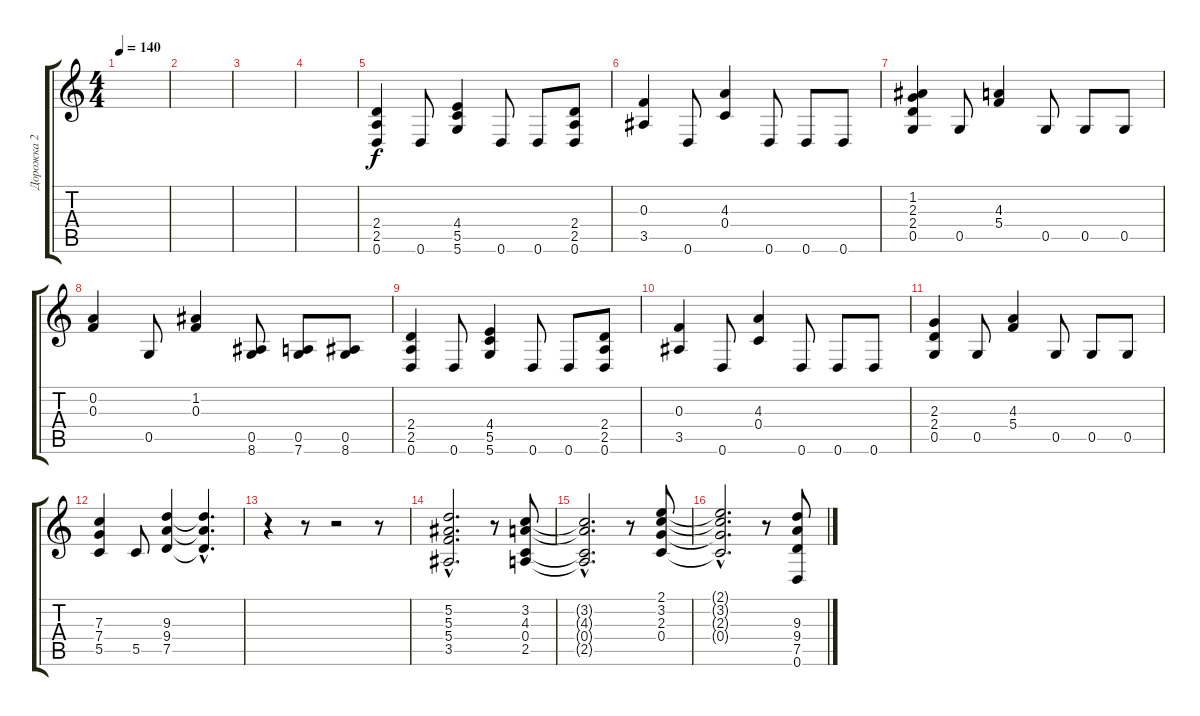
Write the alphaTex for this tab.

\track ("Дорожка 2" "Дорожка 2") {instrument distortionguitar}
\staff {score tabs}
\tuning (D4 A3 F3 C3 G2 D2) {hide}
\ts (4 4)
\tempo 140
\clef g2
\ks c
|
|
|
|
(2.4 2.5 0.6).4 0.6.8 (4.4 5.5 5.6).4 0.6.8 0.6.8 (2.4 2.5 0.6).8 |
(0.3 3.5).4 0.6.8 (4.3 0.4).4 0.6.8 0.6.8 0.6.8 |
(1.2 2.3 2.4 0.5).4 0.5.8 (4.3 5.4).4 0.5.8 0.5.8 0.5.8 |
(0.2 0.3).4 0.5.8 (1.2 0.3).4 (0.5 8.6).8 (0.5 7.6).8 (0.5 8.6).8 |
(2.4 2.5 0.6).4 0.6.8 (4.4 5.5 5.6).4 0.6.8 0.6.8 (2.4 2.5 0.6).8 |
(0.3 3.5).4 0.6.8 (4.3 0.4).4 0.6.8 0.6.8 0.6.8 |
(2.3 2.4 0.5).4 0.5.8 (4.3 5.4).4 0.5.8 0.5.8 0.5.8 |
(7.3 7.4 5.5).4 5.5.8 (9.3 9.4 7.5).4 (9.3{hac t} 9.4{hac t} 7.5{hac t}).4{d} |
r.4 r.8 r.2 r.8 |
(5.2{hac} 5.3{hac} 5.4{hac} 3.5{hac}).2{d} r.8 (3.2 4.3 0.4 2.5).8 |
(3.2{hac t} 4.3{hac t} 0.4{hac t} 2.5{hac t}).2{d} r.8 (2.1 3.2 2.3 0.4).8 |
(2.1{hac t} 3.2{hac t} 2.3{hac t} 0.4{hac t}).2{d} r.8 (9.3 9.4 7.5 0.6).8
